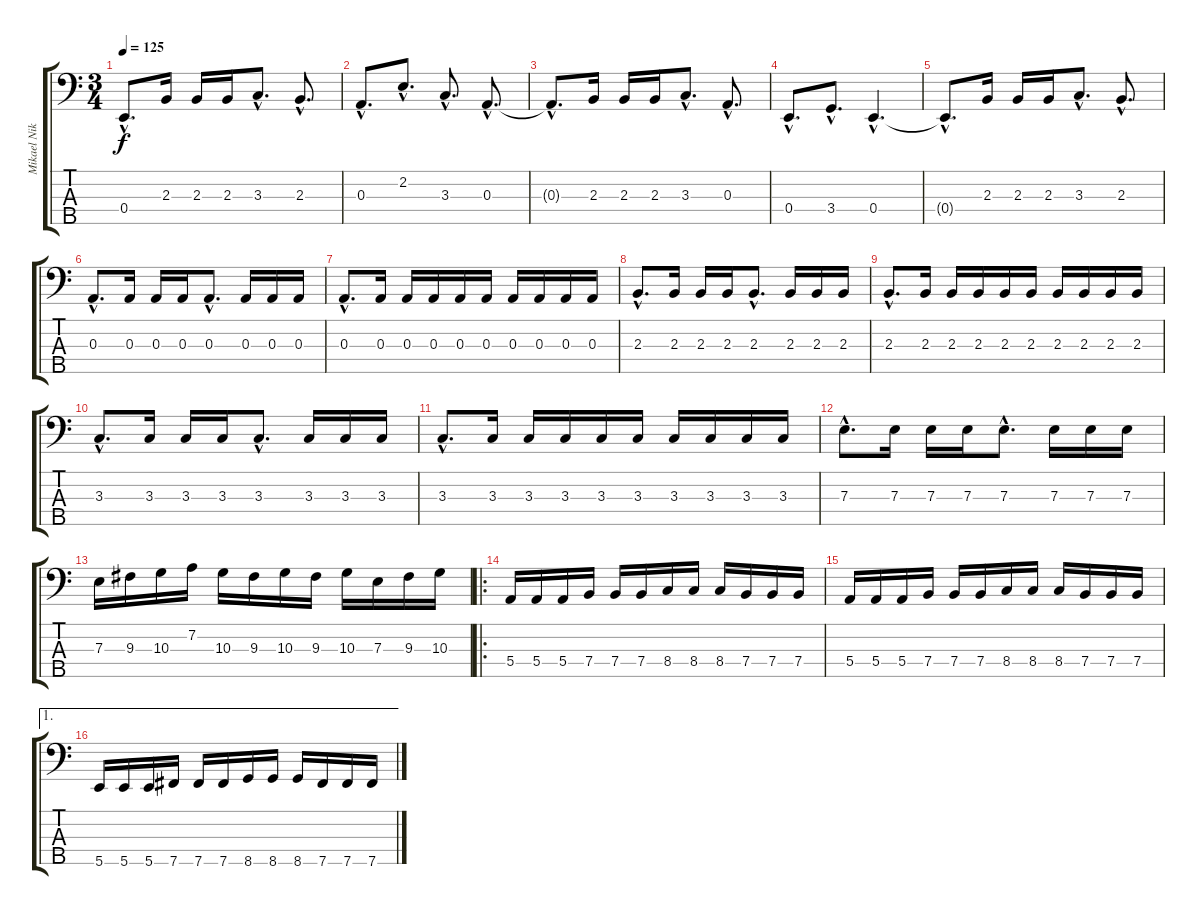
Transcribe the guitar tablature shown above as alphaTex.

\track ("Mikael Niklasson" "Mikael Nik") {instrument electricbassfinger}
\staff {score tabs}
\tuning (G2 D2 A1 E1 B0) {hide}
\ts (3 4)
\tempo 125
\clef f4
\ks c
0.4{hac t}.8{d dy f} 2.3.16 2.3.16 2.3.16 3.3{hac}.8{d} 2.3{hac}.8{d} |
0.3{hac}.8{d} 2.2{hac}.8{d} 3.3{hac}.8{d} 0.3{hac}.8{d} |
0.3{hac t}.8{d} 2.3.16 2.3.16 2.3.16 3.3{hac}.8{d} 0.3{hac}.8{d} |
0.4{hac}.8{d} 3.4{hac}.8{d} 0.4{hac}.4{d} |
0.4{hac t}.8{d} 2.3.16 2.3.16 2.3.16 3.3{hac}.8{d} 2.3{hac}.8{d} |
0.3{hac}.8{d} 0.3.16 0.3.16 0.3.16 0.3{hac}.8{d} 0.3.16 0.3.16 0.3.16 |
0.3{hac}.8{d} 0.3.16 0.3.16 0.3.16 0.3.16 0.3.16 0.3.16 0.3.16 0.3.16 0.3.16 |
2.3{hac}.8{d} 2.3.16 2.3.16 2.3.16 2.3{hac}.8{d} 2.3.16 2.3.16 2.3.16 |
2.3{hac}.8{d} 2.3.16 2.3.16 2.3.16 2.3.16 2.3.16 2.3.16 2.3.16 2.3.16 2.3.16 |
3.3{hac}.8{d} 3.3.16 3.3.16 3.3.16 3.3{hac}.8{d} 3.3.16 3.3.16 3.3.16 |
3.3{hac}.8{d} 3.3.16 3.3.16 3.3.16 3.3.16 3.3.16 3.3.16 3.3.16 3.3.16 3.3.16 |
7.3{hac}.8{d} 7.3.16 7.3.16 7.3.16 7.3{hac}.8{d} 7.3.16 7.3.16 7.3.16 |
7.3.16 9.3.16 10.3.16 7.2.16 10.3.16 9.3.16 10.3.16 9.3.16 10.3.16 7.3.16 9.3.16 10.3.16 |
\ro
5.4.16 5.4.16 5.4.16 7.4.16 7.4.16 7.4.16 8.4.16 8.4.16 8.4.16 7.4.16 7.4.16 7.4.16 |
5.4.16 5.4.16 5.4.16 7.4.16 7.4.16 7.4.16 8.4.16 8.4.16 8.4.16 7.4.16 7.4.16 7.4.16 |
\ae 1
5.5.16 5.5.16 5.5.16 7.5.16 7.5.16 7.5.16 8.5.16 8.5.16 8.5.16 7.5.16 7.5.16 7.5.16
